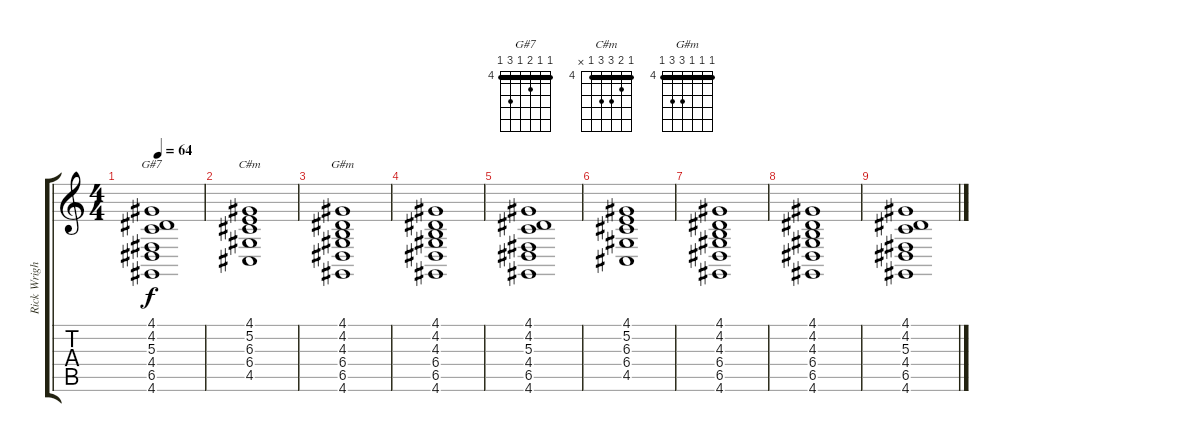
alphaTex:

\track ("Rick Wright" "Rick Wrigh") {instrument stringensemble1}
\staff {score tabs}
\tuning (E4 B3 G3 D3 A2 E2) {hide}
\chord ("G#7" 4 4 5 4 6 4) {firstfret 4 barre 4}
\chord ("C#m" 4 5 6 6 4 x) {firstfret 4 barre 4}
\chord ("G#m" 4 4 4 6 6 4) {firstfret 4 barre 4}
\ts (4 4)
\tempo 64
\clef g2
\ks c
(4.1 4.2 5.3 4.4 6.5 4.6).1{ch "G#7" dy f} |
(4.1 5.2 6.3 6.4 4.5).1{ch "C#m" volume 3} |
(4.1 4.2 4.3 6.4 6.5 4.6).1{ch "G#m"} |
(4.1 4.2 4.3 6.4 6.5 4.6).1 |
(4.1 4.2 5.3 4.4 6.5 4.6).1 |
(4.1 5.2 6.3 6.4 4.5).1{volume 2} |
(4.1 4.2 4.3 6.4 6.5 4.6).1 |
(4.1 4.2 4.3 6.4 6.5 4.6).1 |
(4.1 4.2 5.3 4.4 6.5 4.6).1
